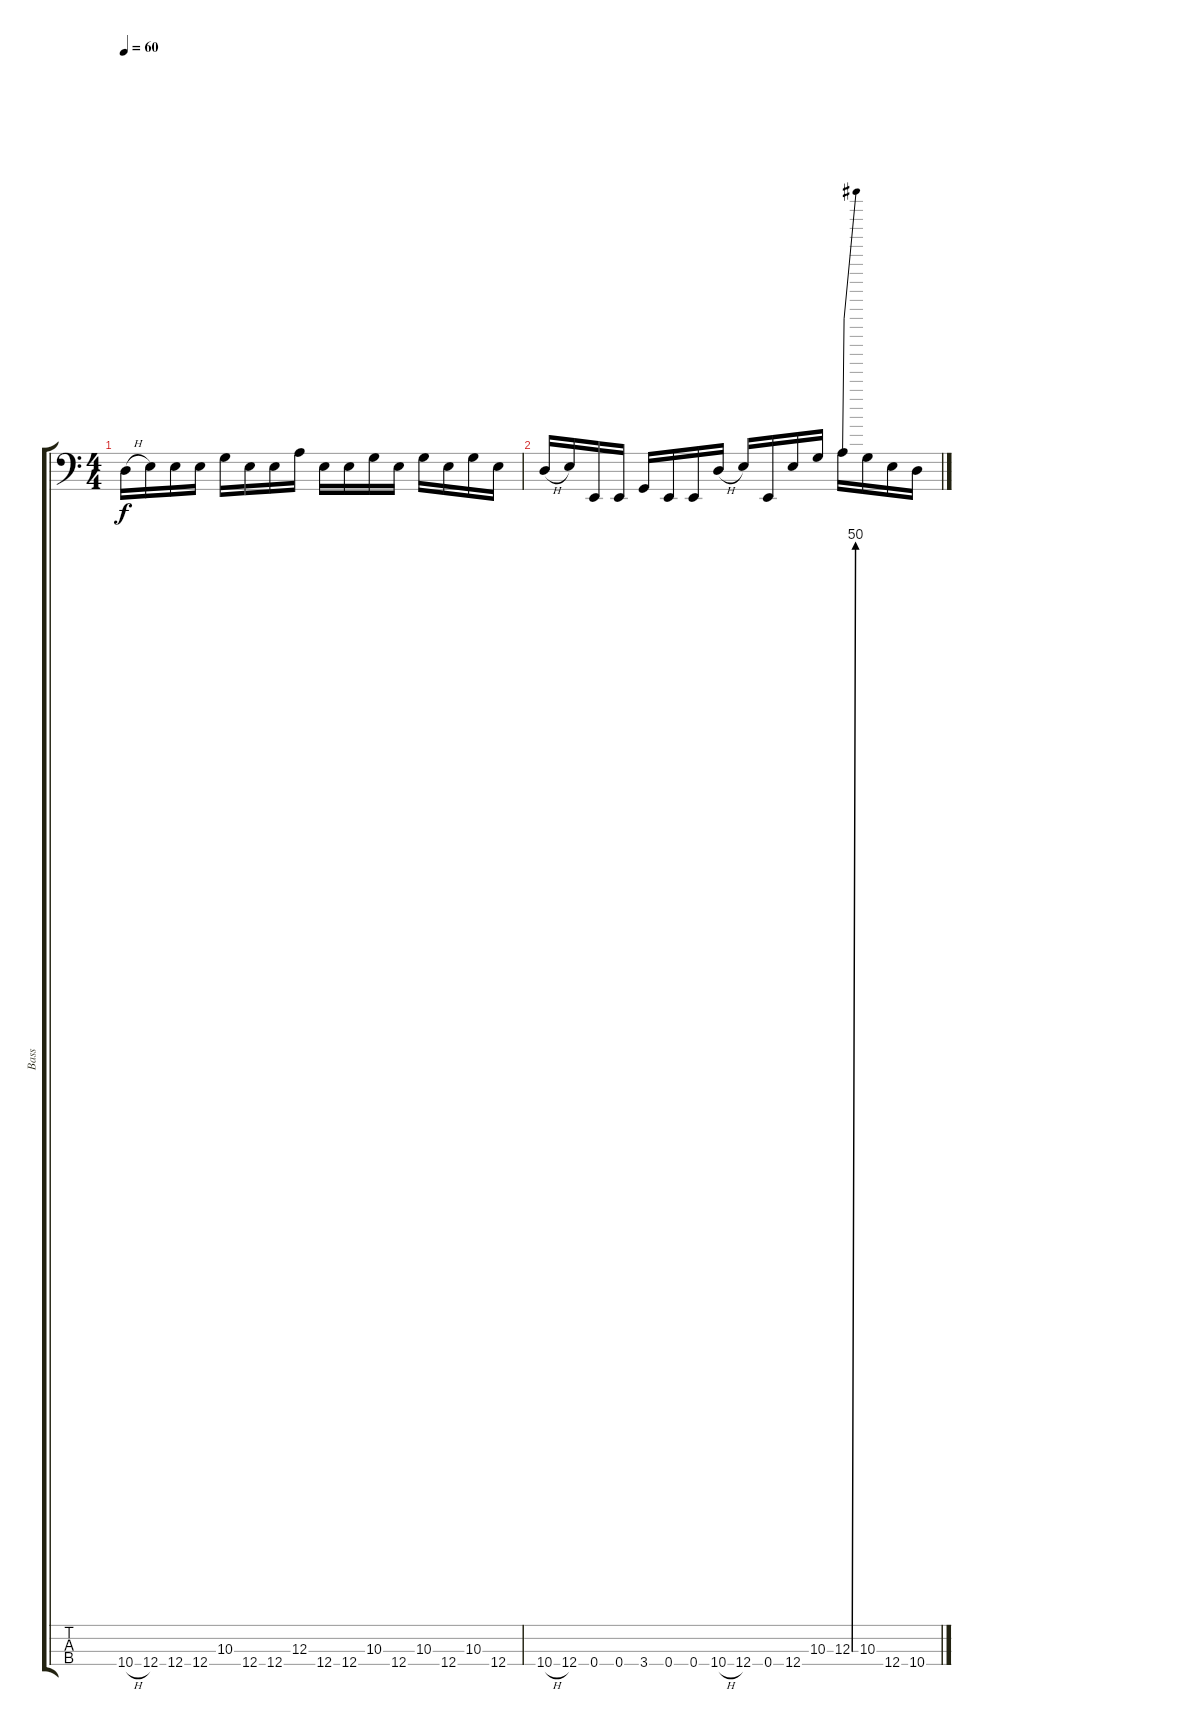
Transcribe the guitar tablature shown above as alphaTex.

\track ("Bass" "Bass") {instrument electricbassfinger}
\staff {score tabs}
\tuning (G2 D2 A1 E1) {hide}
\ts (4 4)
\tempo 60
\clef f4
\ks c
10.4{h}.16{dy f} 12.4.16 12.4.16 12.4.16 10.3.16 12.4.16 12.4.16 12.3.16 12.4.16 12.4.16 10.3.16 12.4.16 10.3.16 12.4.16 10.3.16 12.4.16 |
10.4{h}.16 12.4.16 0.4.16 0.4.16 3.4.16 0.4.16 0.4.16 10.4{h}.16 12.4.16 0.4.16 12.4.16 10.3.16 12.3{be (bend 0 0 300 200)}.16 10.3.16 12.4.16 10.4.16
